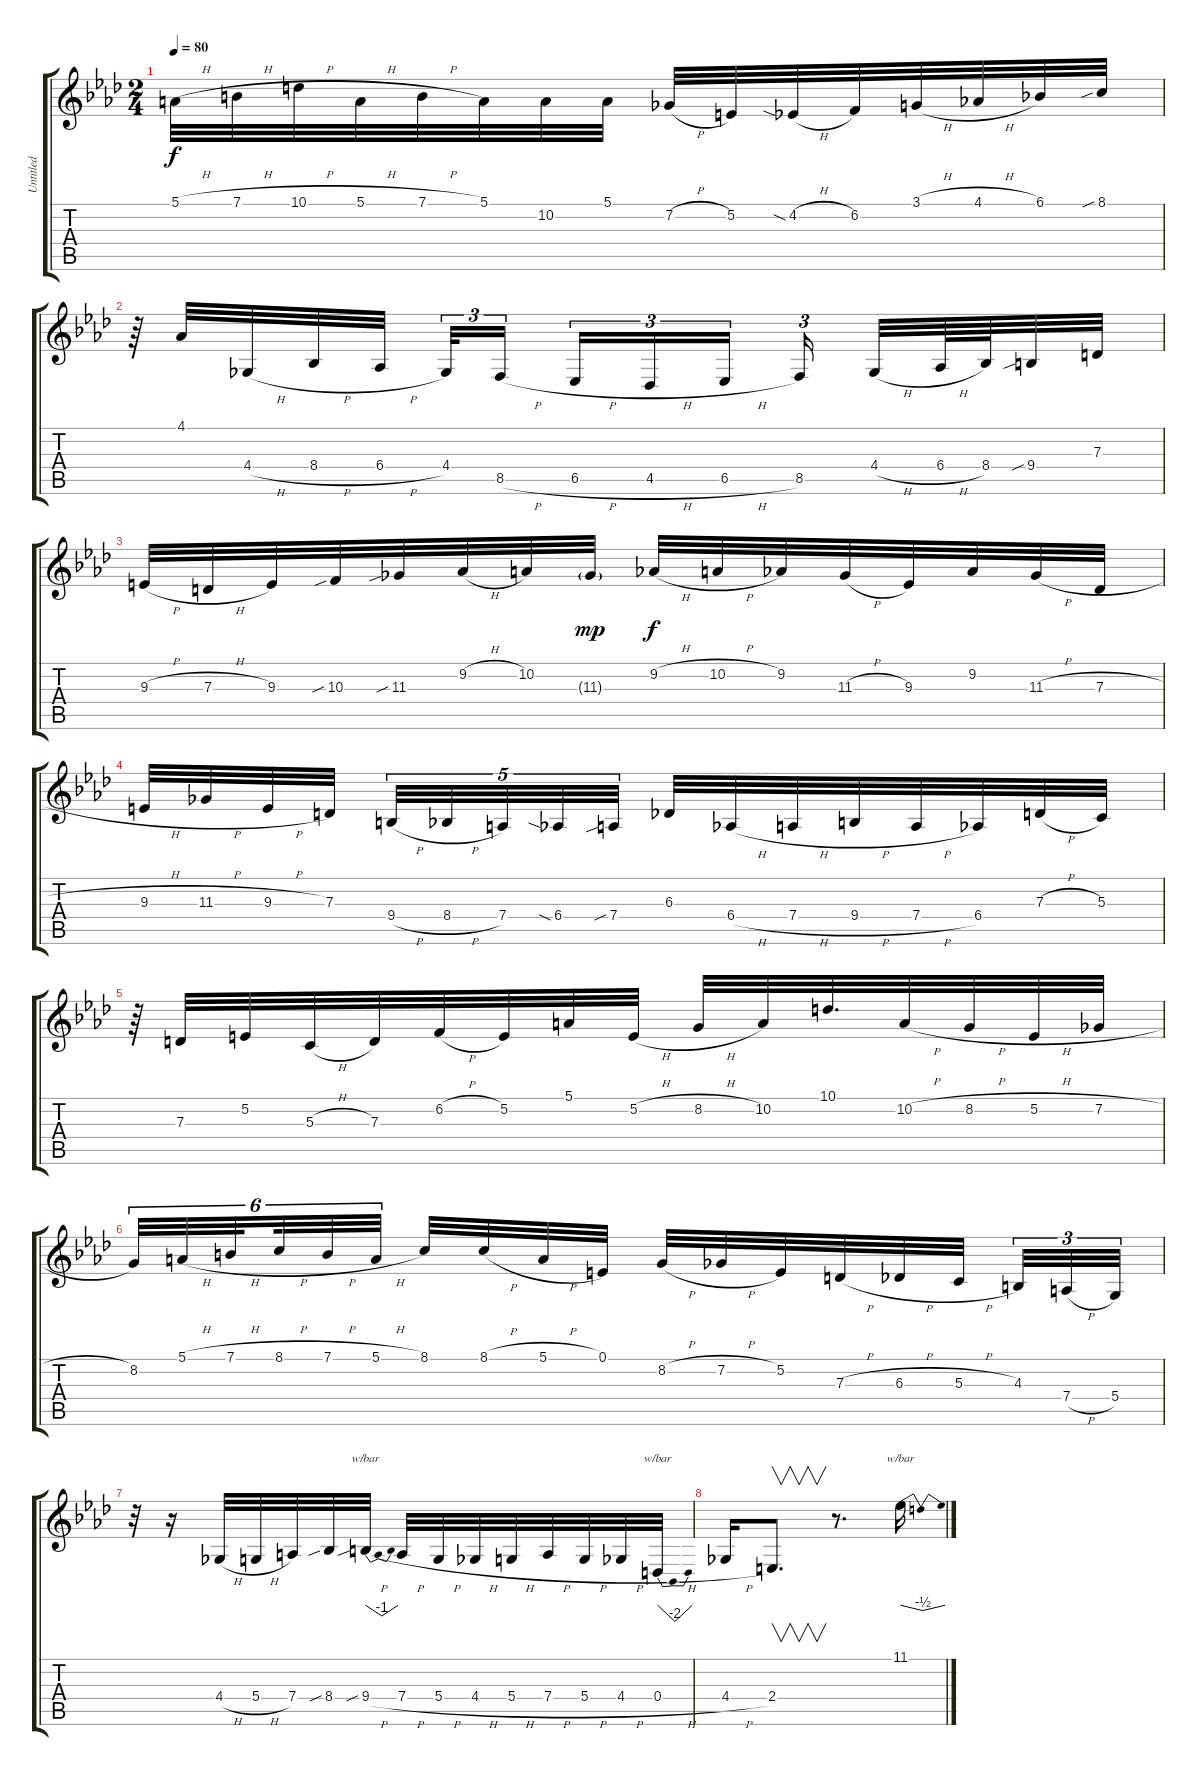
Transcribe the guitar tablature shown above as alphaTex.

\track ("Untitled" "Untitled") {instrument altosax}
\staff {score tabs}
\tuning (E4 B3 G3 D3 A2 E2) {hide}
\ts (2 4)
\tempo 80
\clef g2
\ks ab
5.1{h}.32{dy f} 7.1{h}.32 10.1{h}.32 5.1{h}.32 7.1{h}.32 5.1.32 10.2.32 5.1.32 7.2{h}.32 5.2.32 4.2{sia h}.32 6.2.32 3.1{h}.32 4.1{h}.32 6.1.32 8.1{sib}.32 |
r.64 4.1.32 4.4{h}.32 8.4{h}.32 6.4{h}.32{beam splitsecondary} 4.4.32{tu (3 2)} 8.5{h}.16{tu (3 2) beam splitsecondary} 6.5{h}.16{tu (3 2)} 4.5{h}.16{tu (3 2)} 6.5{h}.16{tu (3 2) beam splitsecondary} 8.5.16{tu (3 2) beam splitsecondary} 4.4{h}.32 6.4{h}.64 8.4.64 9.4{sib}.32 7.3.32 |
9.3{h}.32 7.3{h}.32 9.3.32 10.3{sib}.32 11.3{sib}.32 9.2{h}.32 10.2.32 11.3{g}.32{dy mp} 9.2{h}.32{dy f} 10.2{h}.32 9.2.32 11.3{h}.32 9.3.32 9.2.32 11.3{h}.32 7.3{h}.32 |
9.3{h}.32 11.3{h}.32 9.3{h}.32 7.3.32{beam splitsecondary} 9.4{h}.32{tu (5 4)} 8.4{h}.32{tu (5 4)} 7.4.32{tu (5 4)} 6.4{sia}.32{tu (5 4)} 7.4{sib}.32{tu (5 4)} 6.3.32 6.4{h}.32 7.4{h}.32 9.4{h}.32 7.4{h}.32 6.4.32 7.3{h}.32 5.3.32 |
r.64 7.3.32 5.2.32 5.3{h}.32 7.3.32 6.2{h}.32 5.2.32 5.1.32 5.2{h}.32 8.2{h}.32 10.2.32 10.1.32{d} 10.2{h}.32 8.2{h}.32 5.2{h}.32 7.2{h}.32 |
8.2.32{tu (6 4)} 5.1{h}.32{tu (6 4)} 7.1{h}.32{tu (6 4) beam splitsecondary} 8.1{h}.32{tu (6 4)} 7.1{h}.32{tu (6 4)} 5.1{h}.32{tu (6 4) beam splitsecondary} 8.1.32 8.1{h}.32 5.1{h}.32 0.1.32 8.2{h}.32 7.2{h}.32 5.2.32 7.3{h}.32 6.3{h}.32 5.3{h}.32{beam splitsecondary} 4.3.32{tu (3 2)} 7.4{h}.32{tu (3 2)} 5.4.32{tu (3 2)} |
r.32 r.16 4.4{h}.32 5.4{h}.32 7.4.32 8.4{sib}.32 9.4{sib h}.32{tbe (dip default 0 0 30 -4 60 0)} 7.4{h}.32 5.4{h}.32 4.4{h}.32 5.4{h}.32 7.4{h}.32 5.4{h}.32 4.4{h}.32 0.4{h}.32{tbe (dip default 0 0 30 -8 60 0)} |
4.4{h}.16 2.4.8{v d} r.8{d} 11.1.16{tbe (dip default 0 0 30 -2 60 0)}
